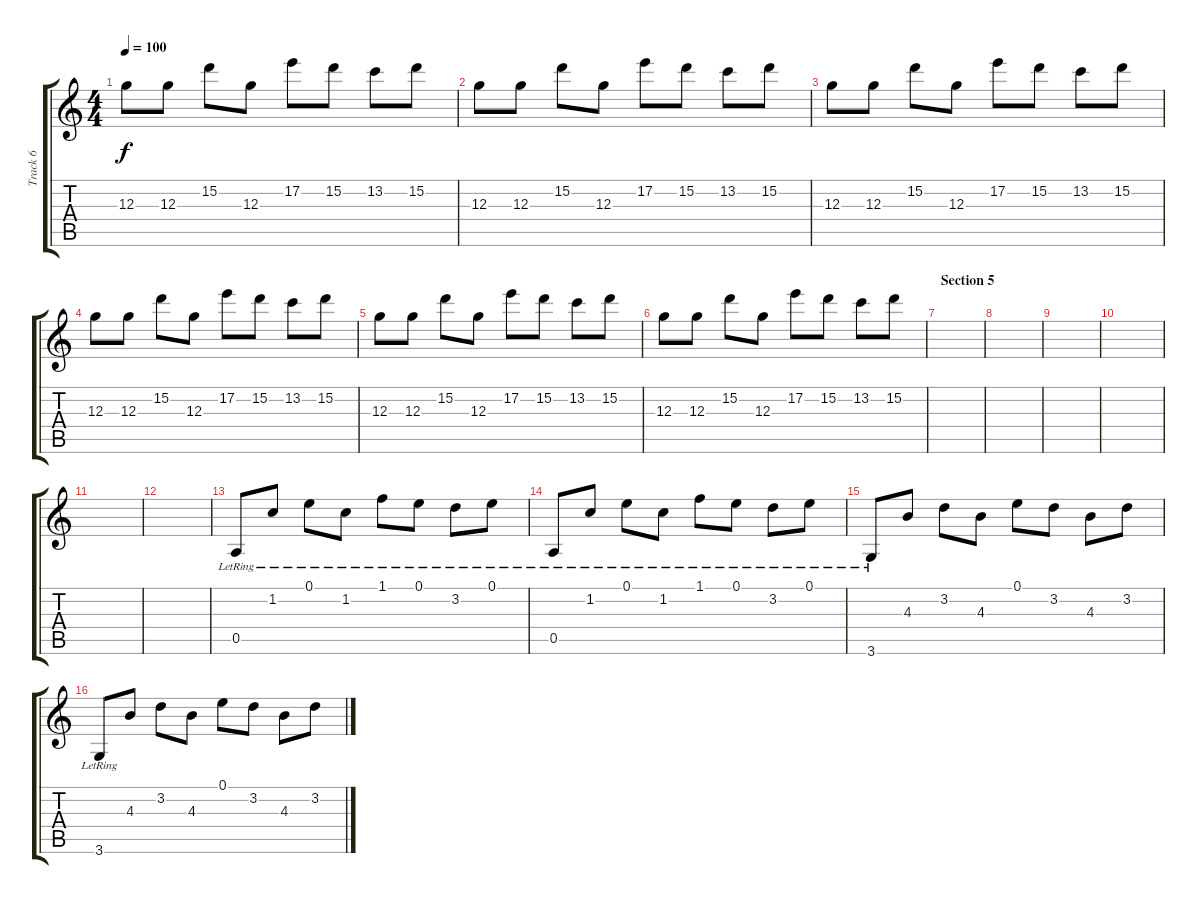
\track ("Track 6" "Track 6") {instrument electricguitarmuted}
\staff {score tabs}
\tuning (E4 B3 G3 D3 A2 E2) {hide}
\ts (4 4)
\tempo 100
\clef g2
\ks c
12.3.8{dy f} 12.3.8 15.2.8 12.3.8 17.2.8 15.2.8 13.2.8 15.2.8 |
12.3.8 12.3.8 15.2.8 12.3.8 17.2.8 15.2.8 13.2.8 15.2.8 |
12.3.8 12.3.8 15.2.8 12.3.8 17.2.8 15.2.8 13.2.8 15.2.8 |
12.3.8 12.3.8 15.2.8 12.3.8 17.2.8 15.2.8 13.2.8 15.2.8 |
12.3.8 12.3.8 15.2.8 12.3.8 17.2.8 15.2.8 13.2.8 15.2.8 |
12.3.8 12.3.8 15.2.8 12.3.8 17.2.8 15.2.8 13.2.8 15.2.8 |
\section ("" "Section 5")
|
|
|
|
|
|
0.5{lr}.8 1.2{lr}.8 0.1{lr}.8 1.2{lr}.8 1.1{lr}.8 0.1{lr}.8 3.2{lr}.8 0.1{lr}.8 |
0.5{lr}.8 1.2{lr}.8 0.1{lr}.8 1.2{lr}.8 1.1{lr}.8 0.1{lr}.8 3.2{lr}.8 0.1{lr}.8 |
3.6{lr}.8 4.3.8 3.2.8 4.3.8 0.1.8 3.2.8 4.3.8 3.2.8 |
3.6{lr}.8 4.3.8 3.2.8 4.3.8 0.1.8 3.2.8 4.3.8 3.2.8
